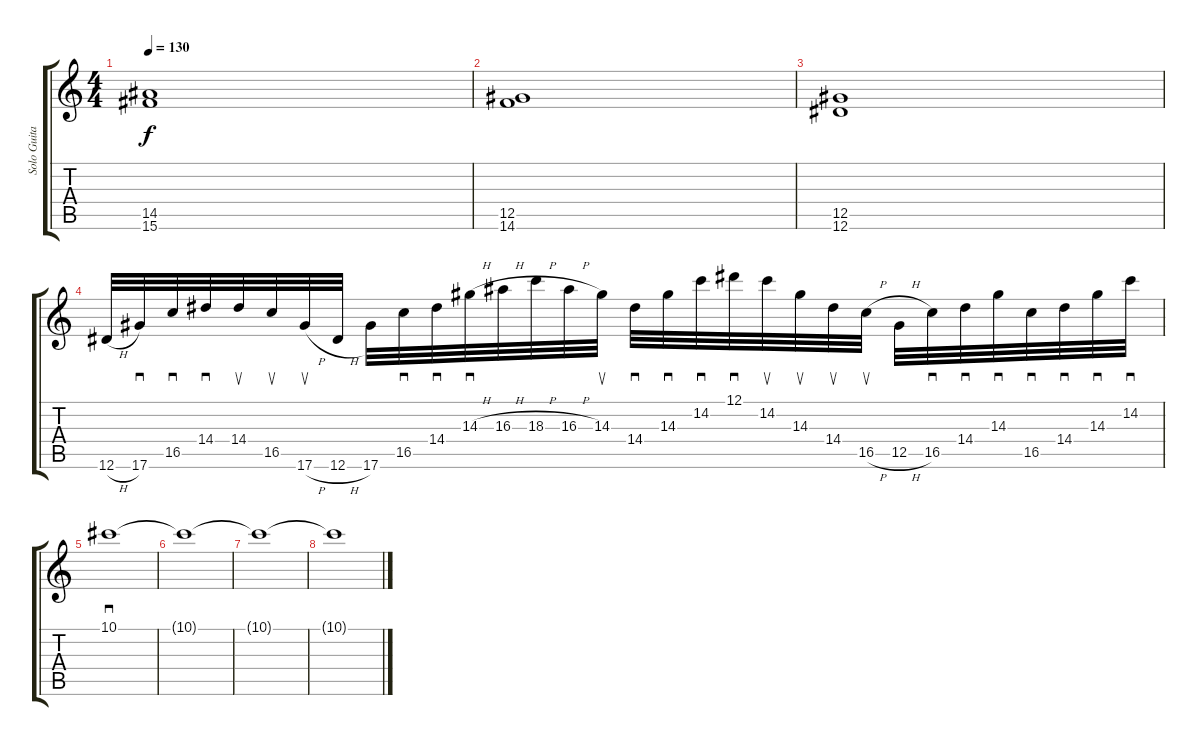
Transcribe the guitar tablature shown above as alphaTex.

\track ("Solo Guitar" "Solo Guita") {instrument distortionguitar}
\staff {score tabs}
\tuning (Eb4 Bb3 Gb3 Db3 Ab2 Eb2) {hide}
\ts (4 4)
\tempo 130
\clef g2
\ks c
(14.5 15.6).1{dy f} |
(12.5 14.6).1 |
(12.5 12.6).1 |
12.6{h}.32 17.6.32{sd} 16.5.32{sd} 14.4.32{sd} 14.4.32{su} 16.5.32{su} 17.6{h}.32{su} 12.6{h}.32 17.6.32 16.5.32{sd} 14.4.32{sd} 14.3{h}.32{sd} 16.3{h}.32 18.3{h}.32 16.3{h}.32 14.3.32{su} 14.4.32{sd} 14.3.32{sd} 14.2.32{sd} 12.1.32{sd} 14.2.32{su} 14.3.32{su} 14.4.32{su} 16.5{h}.32{su} 12.5{h}.32 16.5.32{sd} 14.4.32{sd} 14.3.32{sd} 16.5.32{sd} 14.4.32{sd} 14.3.32{sd} 14.2.32{sd} |
10.1.1{sd} |
10.1{t}.1 |
10.1{t}.1 |
10.1{t}.1
